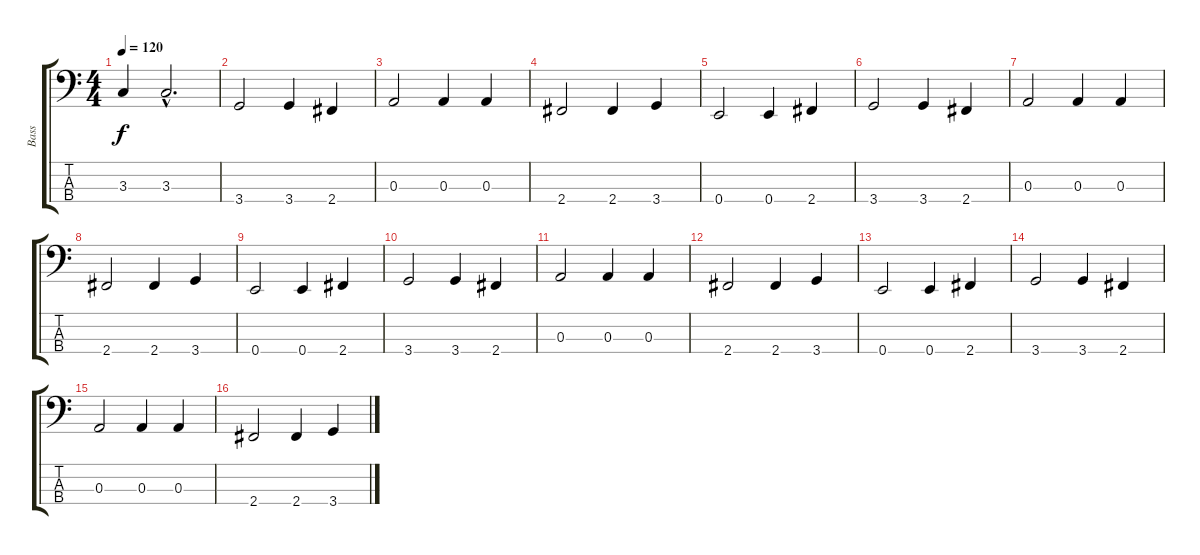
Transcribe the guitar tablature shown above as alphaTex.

\track ("Bass" "Bass") {instrument electricbassfinger}
\staff {score tabs}
\tuning (G2 D2 A1 E1) {hide}
\ts (4 4)
\tempo 120
\clef f4
\ks c
3.3.4{dy f} 3.3{hac}.2{d} |
3.4.2 3.4.4 2.4.4 |
0.3.2 0.3.4 0.3.4 |
2.4.2 2.4.4 3.4.4 |
0.4.2 0.4.4 2.4.4 |
3.4.2 3.4.4 2.4.4 |
0.3.2 0.3.4 0.3.4 |
2.4.2 2.4.4 3.4.4 |
0.4.2 0.4.4 2.4.4 |
3.4.2 3.4.4 2.4.4 |
0.3.2 0.3.4 0.3.4 |
2.4.2 2.4.4 3.4.4 |
0.4.2 0.4.4 2.4.4 |
3.4.2 3.4.4 2.4.4 |
0.3.2 0.3.4 0.3.4 |
2.4.2 2.4.4 3.4.4
